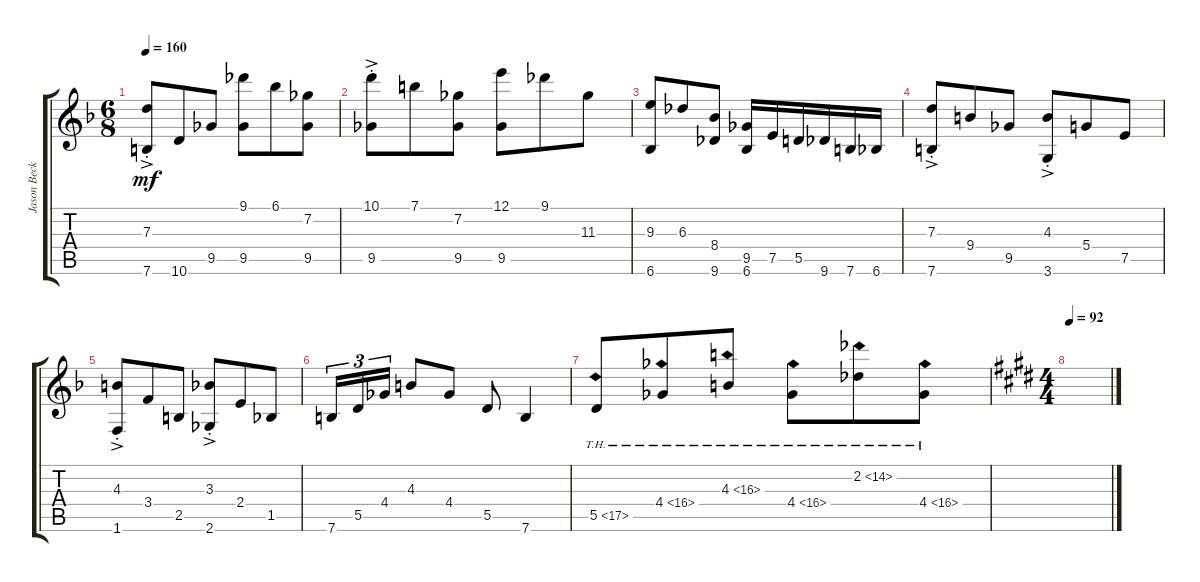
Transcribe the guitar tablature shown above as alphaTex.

\track ("Jason Becker Acoustic" "Jason Beck") {instrument acousticguitarsteel}
\staff {score tabs}
\tuning (E4 B3 G3 D3 A2 E2) {hide}
\ts (6 8)
\tempo 160
\clef g2
\ks f
(7.3 7.6{ac st}).8{dy mf} 10.6.8 9.5.8 (9.1 9.5).8 6.1.8 (7.2 9.5).8 |
(10.1 9.5{ac st}).8 7.1.8 (7.2 9.5).8 (12.1 9.5).8 9.1.8 11.3.8 |
(9.3 6.6).8 6.3.8 (8.4 9.6).8 (9.5 6.6).16 7.5.16 5.5.16 9.6.16 7.6.16 6.6.16 |
(7.3 7.6{ac st}).8 9.4.8 9.5.8 (4.3 3.6{ac st}).8 5.4.8 7.5.8 |
(4.3 1.6{ac st}).8 3.4.8 2.5.8 (3.3 2.6{ac st}).8 2.4.8 1.5.8 |
7.6.16{tu (3 2)} 5.5.16{tu (3 2)} 4.4.16{tu (3 2)} 4.3.8 4.4.8 5.5.8 7.6.4 |
5.5{th 12}.8 4.4{th 12}.8 4.3{th 12}.8 4.4{th 12}.8 2.2{th 12}.8 4.4{th 12}.8 |
\ts (4 4)
\tempo 92
\ks e
